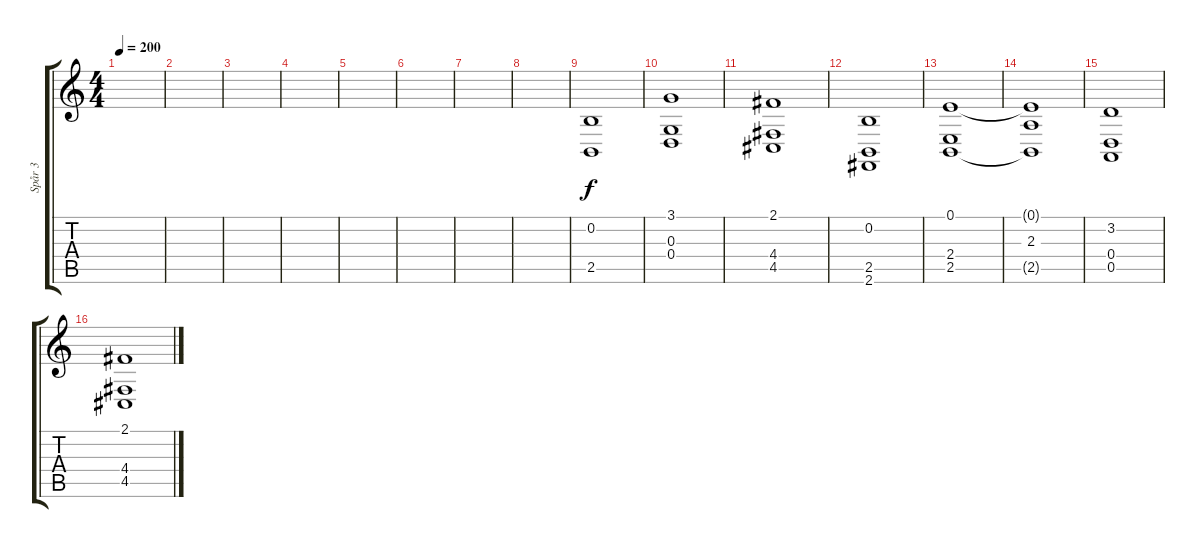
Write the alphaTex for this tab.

\track ("Spår 3" "Spår 3") {instrument choiraahs}
\staff {score tabs}
\tuning (E4 B3 G3 D3 A2 E2) {hide}
\ts (4 4)
\tempo 200
\clef g2
\ks c
|
|
|
|
|
|
|
|
(0.2 2.5).1 |
(3.1 0.3 0.4).1 |
(2.1 4.4 4.5).1 |
(0.2 2.5 2.6).1 |
(0.1 2.4 2.5).1 |
(0.1{t} 2.3 2.5{t}).1 |
(3.2 0.4 0.5).1 |
(2.1 4.4 4.5).1
